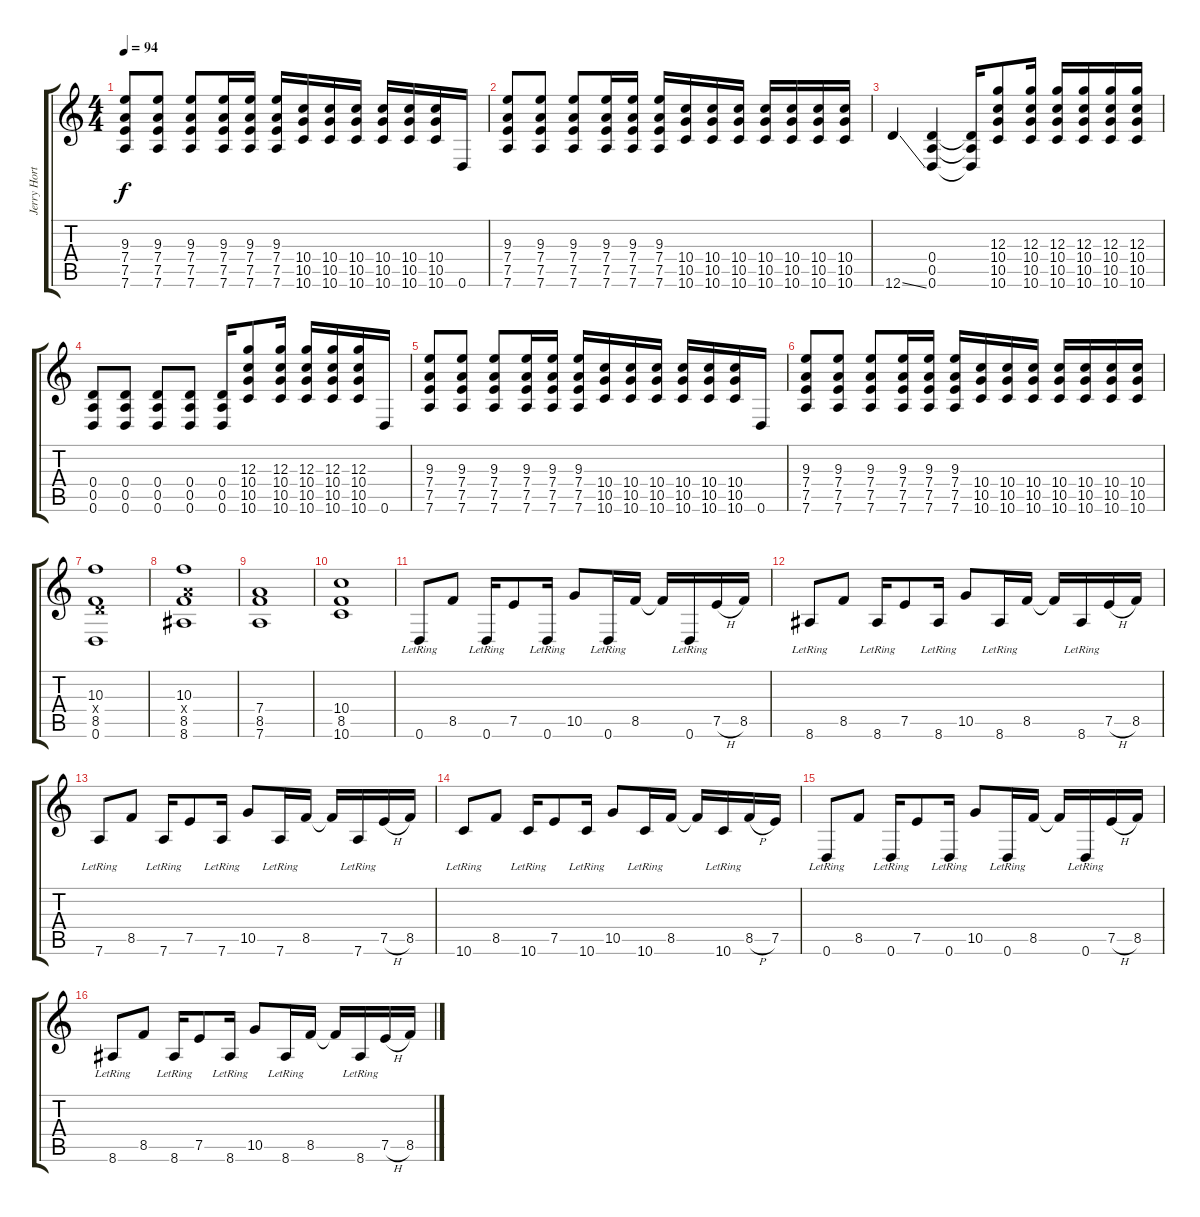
\track ("Jerry Horton (Guitar)" "Jerry Hort") {instrument distortionguitar}
\staff {score tabs}
\tuning (E4 B3 G3 D3 A2 D2) {hide}
\ts (4 4)
\tempo 94
\clef g2
\ks c
(9.3 7.4 7.5 7.6).8{dy f} (9.3 7.4 7.5 7.6).8 (9.3 7.4 7.5 7.6).8 (9.3 7.4 7.5 7.6).16 (9.3 7.4 7.5 7.6).16 (9.3 7.4 7.5 7.6).16 (10.4 10.5 10.6).16 (10.4 10.5 10.6).16 (10.4 10.5 10.6).16 (10.4 10.5 10.6).16 (10.4 10.5 10.6).16 (10.4 10.5 10.6).16 0.6.16 |
(9.3 7.4 7.5 7.6).8 (9.3 7.4 7.5 7.6).8 (9.3 7.4 7.5 7.6).8 (9.3 7.4 7.5 7.6).16 (9.3 7.4 7.5 7.6).16 (9.3 7.4 7.5 7.6).16 (10.4 10.5 10.6).16 (10.4 10.5 10.6).16 (10.4 10.5 10.6).16 (10.4 10.5 10.6).16 (10.4 10.5 10.6).16 (10.4 10.5 10.6).16 (10.4 10.5 10.6).16 |
12.6{ss}.4 (0.4 0.5 0.6).4 (0.4{t} 0.5{t} 0.6{t}).16 (12.3 10.4 10.5 10.6).8 (12.3 10.4 10.5 10.6).16 (12.3 10.4 10.5 10.6).16 (12.3 10.4 10.5 10.6).16 (12.3 10.4 10.5 10.6).16 (12.3 10.4 10.5 10.6).16 |
(0.4 0.5 0.6).8 (0.4 0.5 0.6).8 (0.4 0.5 0.6).8 (0.4 0.5 0.6).8 (0.4 0.5 0.6).16 (12.3 10.4 10.5 10.6).8 (12.3 10.4 10.5 10.6).16 (12.3 10.4 10.5 10.6).16 (12.3 10.4 10.5 10.6).16 (12.3 10.4 10.5 10.6).16 0.6.16 |
(9.3 7.4 7.5 7.6).8 (9.3 7.4 7.5 7.6).8 (9.3 7.4 7.5 7.6).8 (9.3 7.4 7.5 7.6).16 (9.3 7.4 7.5 7.6).16 (9.3 7.4 7.5 7.6).16 (10.4 10.5 10.6).16 (10.4 10.5 10.6).16 (10.4 10.5 10.6).16 (10.4 10.5 10.6).16 (10.4 10.5 10.6).16 (10.4 10.5 10.6).16 0.6.16 |
(9.3 7.4 7.5 7.6).8 (9.3 7.4 7.5 7.6).8 (9.3 7.4 7.5 7.6).8 (9.3 7.4 7.5 7.6).16 (9.3 7.4 7.5 7.6).16 (9.3 7.4 7.5 7.6).16 (10.4 10.5 10.6).16 (10.4 10.5 10.6).16 (10.4 10.5 10.6).16 (10.4 10.5 10.6).16 (10.4 10.5 10.6).16 (10.4 10.5 10.6).16 (10.4 10.5 10.6).16 |
(10.3 0.4{x} 8.5 0.6).1 |
(10.3 7.4{x} 8.5 8.6).1 |
(7.4 8.5 7.6).1 |
(10.4 8.5 10.6).1 |
0.6{lr}.8 8.5.8 0.6{lr}.16 7.5.8 0.6{lr}.16 10.5.8 0.6{lr}.16 8.5.16 8.5{t}.16 0.6{lr}.16 7.5{h}.16 8.5.16 |
8.6{lr}.8 8.5.8 8.6{lr}.16 7.5.8 8.6{lr}.16 10.5.8 8.6{lr}.16 8.5.16 8.5{t}.16 8.6{lr}.16 7.5{h}.16 8.5.16 |
7.6{lr}.8 8.5.8 7.6{lr}.16 7.5.8 7.6{lr}.16 10.5.8 7.6{lr}.16 8.5.16 8.5{t}.16 7.6{lr}.16 7.5{h}.16 8.5.16 |
10.6{lr}.8 8.5.8 10.6{lr}.16 7.5.8 10.6{lr}.16 10.5.8 10.6{lr}.16 8.5.16 8.5{t}.16 10.6{lr}.16 8.5{h}.16 7.5.16 |
0.6{lr}.8 8.5.8 0.6{lr}.16 7.5.8 0.6{lr}.16 10.5.8 0.6{lr}.16 8.5.16 8.5{t}.16 0.6{lr}.16 7.5{h}.16 8.5.16 |
8.6{lr}.8 8.5.8 8.6{lr}.16 7.5.8 8.6{lr}.16 10.5.8 8.6{lr}.16 8.5.16 8.5{t}.16 8.6{lr}.16 7.5{h}.16 8.5.16
